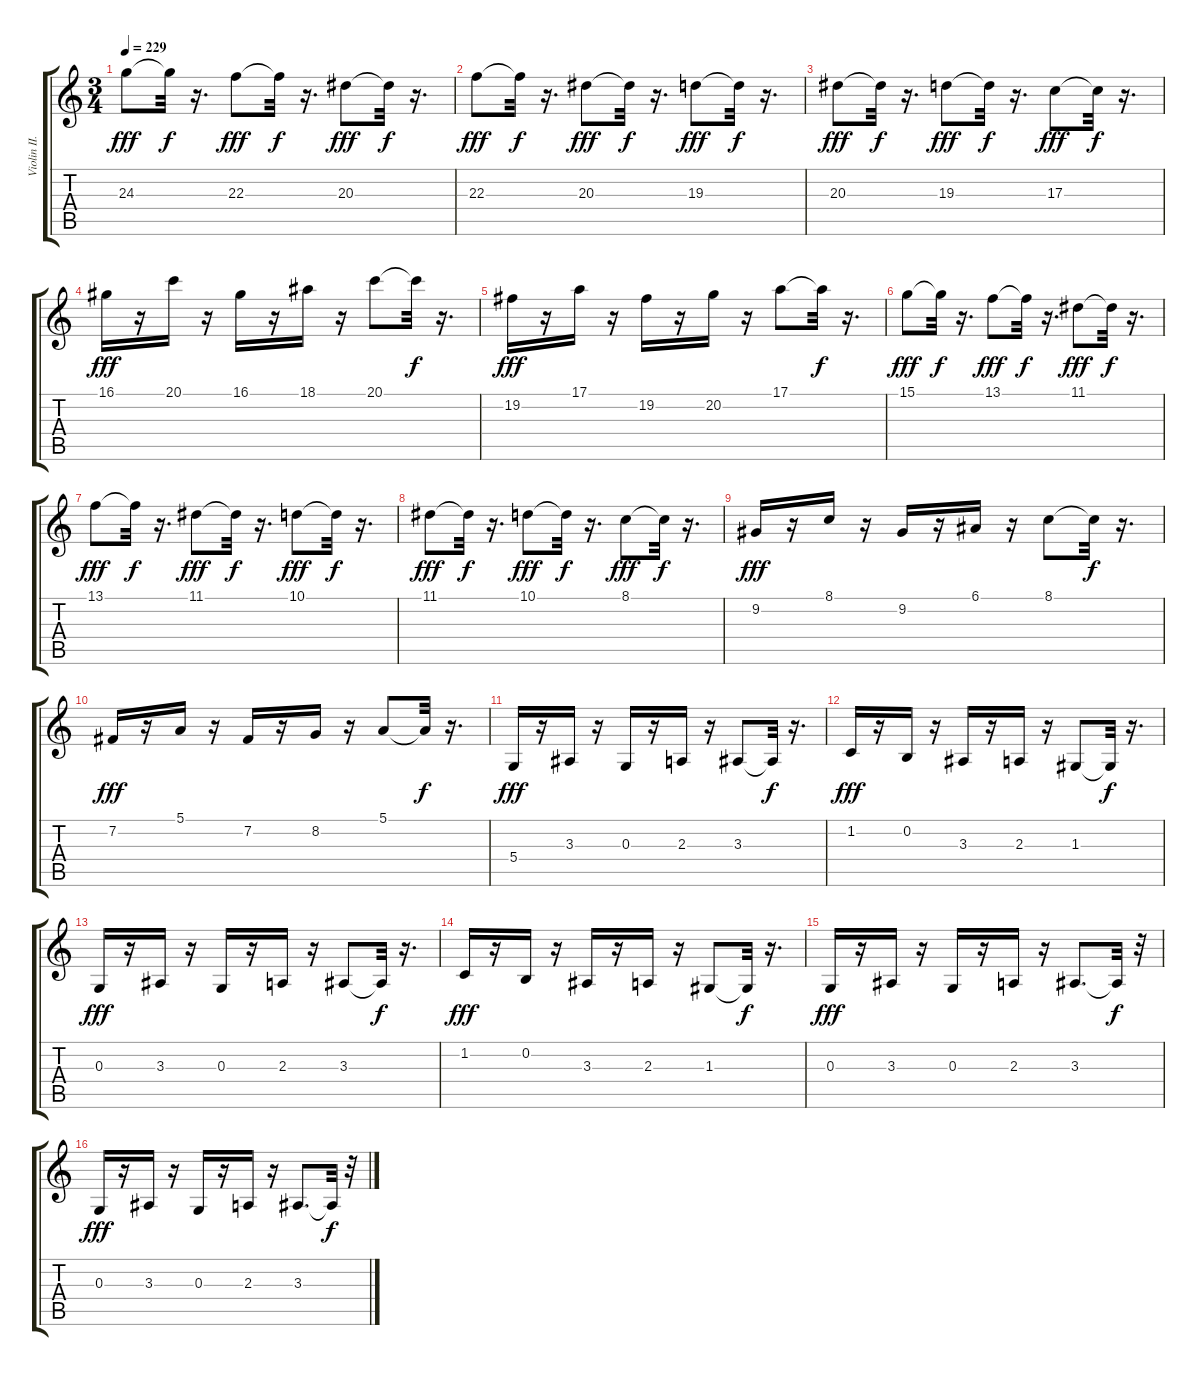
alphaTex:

\track ("Violin II." "Violin II.") {instrument stringensemble2}
\staff {score tabs}
\tuning (E4 B3 G3 D3 A2 E2) {hide}
\ts (3 4)
\tempo 229
\clef g2
\ks c
24.3.8{dy fff} 24.3{t}.32{dy f} r.16{d} 22.3.8{dy fff} 22.3{t}.32{dy f} r.16{d} 20.3.8{dy fff} 20.3{t}.32{dy f} r.16{d} |
22.3.8{dy fff} 22.3{t}.32{dy f} r.16{d} 20.3.8{dy fff} 20.3{t}.32{dy f} r.16{d} 19.3.8{dy fff} 19.3{t}.32{dy f} r.16{d} |
20.3.8{dy fff} 20.3{t}.32{dy f} r.16{d} 19.3.8{dy fff} 19.3{t}.32{dy f} r.16{d} 17.3.8{dy fff} 17.3{t}.32{dy f} r.16{d} |
16.1.16{dy fff} r.16 20.1.16 r.16 16.1.16 r.16 18.1.16 r.16 20.1.8 20.1{t}.32{dy f} r.16{d} |
19.2.16{dy fff} r.16 17.1.16 r.16 19.2.16 r.16 20.2.16 r.16 17.1.8 17.1{t}.32{dy f} r.16{d} |
15.1.8{dy fff} 15.1{t}.32{dy f} r.16{d} 13.1.8{dy fff} 13.1{t}.32{dy f} r.16{d} 11.1.8{dy fff} 11.1{t}.32{dy f} r.16{d} |
13.1.8{dy fff} 13.1{t}.32{dy f} r.16{d} 11.1.8{dy fff} 11.1{t}.32{dy f} r.16{d} 10.1.8{dy fff} 10.1{t}.32{dy f} r.16{d} |
11.1.8{dy fff} 11.1{t}.32{dy f} r.16{d} 10.1.8{dy fff} 10.1{t}.32{dy f} r.16{d} 8.1.8{dy fff} 8.1{t}.32{dy f} r.16{d} |
9.2.16{dy fff} r.16 8.1.16 r.16 9.2.16 r.16 6.1.16 r.16 8.1.8 8.1{t}.32{dy f} r.16{d} |
7.2.16{dy fff} r.16 5.1.16 r.16 7.2.16 r.16 8.2.16 r.16 5.1.8 5.1{t}.32{dy f} r.16{d} |
5.4.16{dy fff} r.16 3.3.16 r.16 0.3.16 r.16 2.3.16 r.16 3.3.8 3.3{t}.32{dy f} r.16{d} |
1.2.16{dy fff} r.16 0.2.16 r.16 3.3.16 r.16 2.3.16 r.16 1.3.8 1.3{t}.32{dy f} r.16{d} |
0.3.16{dy fff} r.16 3.3.16 r.16 0.3.16 r.16 2.3.16 r.16 3.3.8 3.3{t}.32{dy f} r.16{d} |
1.2.16{dy fff} r.16 0.2.16 r.16 3.3.16 r.16 2.3.16 r.16 1.3.8 1.3{t}.32{dy f} r.16{d} |
0.3.16{dy fff} r.16 3.3.16 r.16 0.3.16 r.16 2.3.16 r.16 3.3.8{d} 3.3{t}.32{dy f} r.32 |
0.3.16{dy fff} r.16 3.3.16 r.16 0.3.16 r.16 2.3.16 r.16 3.3.8{d} 3.3{t}.32{dy f} r.32
